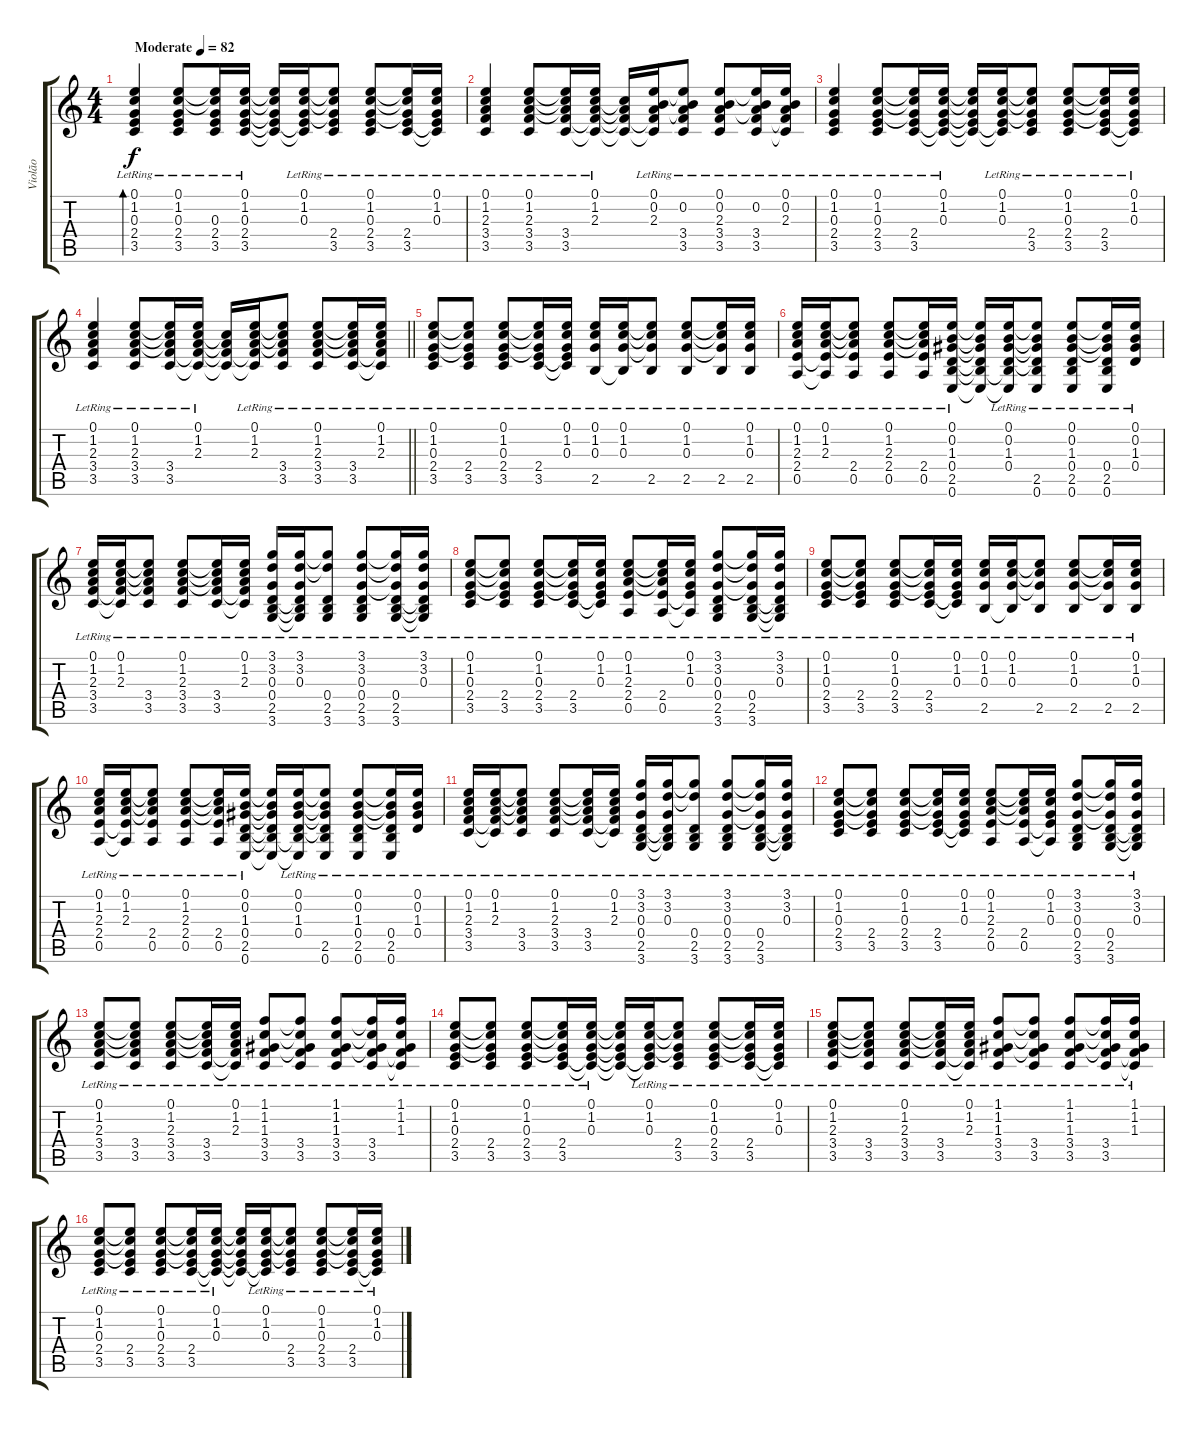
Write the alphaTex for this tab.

\track ("Violão" "Violão") {instrument acousticguitarsteel}
\staff {score tabs}
\tuning (E4 B3 G3 D3 A2 E2) {hide}
\ts (4 4)
\tempo (82 "Moderate")
\clef g2
\ks c
(0.1{lr} 1.2{lr} 0.3{lr} 2.4{lr} 3.5{lr}).4{bd 60 dy f instrument acousticguitarsteel} (0.1{lr} 1.2{lr} 0.3{lr} 2.4{lr} 3.5{lr}).8 (0.1{t} 1.2{t} 0.3 2.4{lr} 3.5{lr}).16 (0.1{lr} 1.2{lr} 0.3{lr} 2.4 3.5).16 (0.1{t} 1.2{t} 0.3{t} 2.4{t} 3.5{t}).16 (0.1{lr} 1.2{lr} 0.3{lr} 2.4{t} 3.5{t}).16 (0.1{t} 1.2{t} 0.3{t} 2.4{lr} 3.5{lr}).8 (0.1{lr} 1.2{lr} 0.3{lr} 2.4{lr} 3.5{lr}).8 (0.1{t} 1.2{t} 0.3{t} 2.4{lr} 3.5{lr}).16 (0.1{lr} 1.2{lr} 0.3{lr} 2.4{t} 3.5{t}).16 |
(0.1{lr} 1.2{lr} 2.3{lr} 3.4{lr} 3.5{lr}).4 (0.1{lr} 1.2{lr} 2.3{lr} 3.4{lr} 3.5{lr}).8 (0.1{t} 1.2{t} 2.3{t} 3.4{lr} 3.5{lr}).16 (0.1{lr} 1.2{lr} 2.3{lr} 3.4{t} 3.5{t}).16 (1.2{t} 2.3{t} 3.4{t} 3.5{t}).16 (0.1{lr} 0.2{lr} 2.3{lr} 3.4{t} 3.5{t}).16 (0.1{t} 0.2{lr} 2.3{t} 3.4{lr} 3.5{lr}).8 (0.1{lr} 0.2{lr} 2.3{lr} 3.4{lr} 3.5{lr}).8 (0.1{t} 0.2{lr} 2.3{t} 3.4{lr} 3.5{lr}).16 (0.1{lr} 0.2{lr} 2.3{lr} 3.4{t} 3.5{t}).16 |
(0.1{lr} 1.2{lr} 0.3{lr} 2.4{lr} 3.5{lr}).4 (0.1{lr} 1.2{lr} 0.3{lr} 2.4{lr} 3.5{lr}).8 (0.1{t} 1.2{t} 0.3{t} 2.4{lr} 3.5{lr}).16 (0.1{lr} 1.2{lr} 0.3{lr} 2.4{t} 3.5{t}).16 (0.1{t} 1.2{t} 0.3{t} 2.4{t} 3.5{t}).16 (0.1{lr} 1.2{lr} 0.3{lr} 2.4{t} 3.5{t}).16 (0.1{t} 1.2{t} 0.3{t} 2.4{lr} 3.5{lr}).8 (0.1{lr} 1.2{lr} 0.3{lr} 2.4{lr} 3.5{lr}).8 (0.1{t} 1.2{t} 0.3{t} 2.4{lr} 3.5{lr}).16 (0.1{lr} 1.2{lr} 0.3{lr} 2.4{t} 3.5{t}).16 |
\barLineRight lightlight
(0.1{lr} 1.2{lr} 2.3{lr} 3.4{lr} 3.5{lr}).4 (0.1{lr} 1.2{lr} 2.3{lr} 3.4{lr} 3.5{lr}).8 (0.1{t} 1.2{t} 2.3{t} 3.4{lr} 3.5{lr}).16 (0.1{lr} 1.2{lr} 2.3{lr} 3.4{t} 3.5{t}).16 (1.2{t} 2.3{t} 3.4{t} 3.5{t}).16 (0.1{lr} 1.2{lr} 2.3{lr} 3.4{t} 3.5{t}).16 (0.1{t} 1.2{t} 2.3{t} 3.4{lr} 3.5{lr}).8 (0.1{lr} 1.2{lr} 2.3{lr} 3.4{lr} 3.5{lr}).8 (0.1{t} 1.2{t} 2.3{t} 3.4{lr} 3.5{lr}).16 (0.1{lr} 1.2{lr} 2.3{lr} 3.4{t} 3.5{t}).16 |
(0.1{lr} 1.2{lr} 0.3{lr} 2.4{lr} 3.5{lr}).8 (0.1{t} 1.2{t} 0.3{t} 2.4{lr} 3.5{lr}).8 (0.1{lr} 1.2{lr} 0.3{lr} 2.4{lr} 3.5{lr}).8 (0.1{t} 1.2{t} 0.3{t} 2.4{lr} 3.5{lr}).16 (0.1{lr} 1.2{lr} 0.3{lr} 2.4{t} 3.5{t}).16 (0.1{lr} 1.2{lr} 0.3{lr} 2.5{lr}).16 (0.1{lr} 1.2{lr} 0.3{lr} 2.5{t}).16 (0.1{t} 1.2{t} 0.3{t} 2.5{lr}).8 (0.1{lr} 1.2{lr} 0.3{lr} 2.5{lr}).8 (0.1{t} 1.2{t} 0.3{t} 2.5{lr}).16 (0.1{lr} 1.2{lr} 0.3{lr} 2.5{lr}).16 |
(0.1{lr} 1.2{lr} 2.3{lr} 2.4{lr} 0.5{lr}).16 (0.1{lr} 1.2{lr} 2.3{lr} 2.4{t} 0.5{t}).16 (0.1{t} 1.2{t} 2.3{t} 2.4{lr} 0.5{lr}).8 (0.1{lr} 1.2{lr} 2.3{lr} 2.4{lr} 0.5{lr}).8 (0.1{t} 1.2{t} 2.3{t} 2.4{lr} 0.5{lr}).16 (0.1{lr} 0.2{lr} 1.3{lr} 0.4{lr} 2.5{lr} 0.6{lr}).16 (0.1{t} 0.2{t} 1.3{t} 0.4{t} 2.5{t} 0.6{t}).16 (0.1{lr} 0.2{lr} 1.3{lr} 0.4{lr} 2.5{t} 0.6{t}).16 (0.1{t} 0.2{t} 1.3{t} 0.4{t} 2.5{lr} 0.6{lr}).8 (0.1{lr} 0.2{lr} 1.3{lr} 0.4{lr} 2.5{lr} 0.6{lr}).8 (0.1{t} 0.2{t} 1.3{t} 0.4{lr} 2.5{lr} 0.6{lr}).16 (0.1{lr} 0.2{lr} 1.3{lr} 0.4{lr}).16 |
(0.1{lr} 1.2{lr} 2.3{lr} 3.4{lr} 3.5{lr}).16 (0.1{lr} 1.2{lr} 2.3{lr} 3.4{t} 3.5{t}).16 (0.1{t} 1.2{t} 2.3{t} 3.4{lr} 3.5{lr}).8 (0.1{lr} 1.2{lr} 2.3{lr} 3.4{lr} 3.5{lr}).8 (0.1{t} 1.2{t} 2.3{t} 3.4{lr} 3.5{lr}).16 (0.1{lr} 1.2{lr} 2.3{lr} 3.4{t} 3.5{t}).16 (3.1{lr} 3.2{lr} 0.3{lr} 0.4{lr} 2.5{lr} 3.6{lr}).16 (3.1{lr} 3.2{lr} 0.3{lr} 0.4{t} 2.5{t} 3.6{t}).16 (3.1{t} 3.2{t} 0.4{lr} 2.5{lr} 3.6{lr}).8 (3.1{lr} 3.2{lr} 0.3{lr} 0.4{lr} 2.5{lr} 3.6{lr}).8 (3.1{t} 3.2{t} 0.3{t} 0.4{lr} 2.5{lr} 3.6{lr}).16 (3.1{lr} 3.2{lr} 0.3{lr} 0.4{t} 2.5{t} 3.6{t}).16 |
(0.1{lr} 1.2{lr} 0.3{lr} 2.4{lr} 3.5{lr}).8 (0.1{t} 1.2{t} 0.3{t} 2.4{lr} 3.5{lr}).8 (0.1{lr} 1.2{lr} 0.3{lr} 2.4{lr} 3.5{lr}).8 (0.1{t} 1.2{t} 0.3{t} 2.4{lr} 3.5{lr}).16 (0.1{lr} 1.2{lr} 0.3{lr} 2.4{t} 3.5{t}).16 (0.1{lr} 1.2{lr} 2.3{lr} 2.4{lr} 0.5{lr}).8 (0.1{t} 1.2{t} 2.3{t} 2.4{lr} 0.5{lr}).16 (0.1{lr} 1.2{lr} 0.3{lr} 2.4{t} 0.5{t}).16 (3.1{lr} 3.2{lr} 0.3{lr} 0.4{lr} 2.5{lr} 3.6{lr}).8 (3.1{t} 3.2{t} 0.3{t} 0.4{lr} 2.5{lr} 3.6{lr}).16 (3.1{lr} 3.2{lr} 0.3{lr} 0.4{t} 2.5{t} 3.6{t}).16 |
(0.1{lr} 1.2{lr} 0.3{lr} 2.4{lr} 3.5{lr}).8 (0.1{t} 1.2{t} 0.3{t} 2.4{lr} 3.5{lr}).8 (0.1{lr} 1.2{lr} 0.3{lr} 2.4{lr} 3.5{lr}).8 (0.1{t} 1.2{t} 0.3{t} 2.4{lr} 3.5{lr}).16 (0.1{lr} 1.2{lr} 0.3{lr} 2.4{t} 3.5{t}).16 (0.1{lr} 1.2{lr} 0.3{lr} 2.5{lr}).16 (0.1{lr} 1.2{lr} 0.3{lr} 2.5{t}).16 (0.1{t} 1.2{t} 0.3{t} 2.5{lr}).8 (0.1{lr} 1.2{lr} 0.3{lr} 2.5{lr}).8 (0.1{t} 1.2{t} 0.3{t} 2.5{lr}).16 (0.1{lr} 1.2{lr} 0.3{lr} 2.5{lr}).16 |
(0.1{lr} 1.2{lr} 2.3{lr} 2.4{lr} 0.5{lr}).16 (0.1{lr} 1.2{lr} 2.3{lr} 2.4{t} 0.5{t}).16 (0.1{t} 1.2{t} 2.3{t} 2.4{lr} 0.5{lr}).8 (0.1{lr} 1.2{lr} 2.3{lr} 2.4{lr} 0.5{lr}).8 (0.1{t} 1.2{t} 2.3{t} 2.4{lr} 0.5{lr}).16 (0.1{lr} 0.2{lr} 1.3{lr} 0.4{lr} 2.5{lr} 0.6{lr}).16 (0.1{t} 0.2{t} 1.3{t} 0.4{t} 2.5{t} 0.6{t}).16 (0.1{lr} 0.2{lr} 1.3{lr} 0.4{lr} 2.5{t} 0.6{t}).16 (0.1{t} 0.2{t} 1.3{t} 0.4{t} 2.5{lr} 0.6{lr}).8 (0.1{lr} 0.2{lr} 1.3{lr} 0.4{lr} 2.5{lr} 0.6{lr}).8 (0.1{t} 0.2{t} 1.3{t} 0.4{lr} 2.5{lr} 0.6{lr}).16 (0.1{lr} 0.2{lr} 1.3{lr} 0.4{lr}).16 |
(0.1{lr} 1.2{lr} 2.3{lr} 3.4{lr} 3.5{lr}).16 (0.1{lr} 1.2{lr} 2.3{lr} 3.4{t} 3.5{t}).16 (0.1{t} 1.2{t} 2.3{t} 3.4{lr} 3.5{lr}).8 (0.1{lr} 1.2{lr} 2.3{lr} 3.4{lr} 3.5{lr}).8 (0.1{t} 1.2{t} 2.3{t} 3.4{lr} 3.5{lr}).16 (0.1{lr} 1.2{lr} 2.3{lr} 3.4{t} 3.5{t}).16 (3.1{lr} 3.2{lr} 0.3{lr} 0.4{lr} 2.5{lr} 3.6{lr}).16 (3.1{lr} 3.2{lr} 0.3{lr} 0.4{t} 2.5{t} 3.6{t}).16 (3.1{t} 3.2{t} 0.4{lr} 2.5{lr} 3.6{lr}).8 (3.1{lr} 3.2{lr} 0.3{lr} 0.4{lr} 2.5{lr} 3.6{lr}).8 (3.1{t} 3.2{t} 0.3{t} 0.4{lr} 2.5{lr} 3.6{lr}).16 (3.1{lr} 3.2{lr} 0.3{lr} 0.4{t} 2.5{t} 3.6{t}).16 |
(0.1{lr} 1.2{lr} 0.3{lr} 2.4{lr} 3.5{lr}).8 (0.1{t} 1.2{t} 0.3{t} 2.4{lr} 3.5{lr}).8 (0.1{lr} 1.2{lr} 0.3{lr} 2.4{lr} 3.5{lr}).8 (0.1{t} 1.2{t} 0.3{t} 2.4{lr} 3.5{lr}).16 (0.1{lr} 1.2{lr} 0.3{lr} 2.4{t} 3.5{t}).16 (0.1{lr} 1.2{lr} 2.3{lr} 2.4{lr} 0.5{lr}).8 (0.1{t} 1.2{t} 2.3{t} 2.4{lr} 0.5{lr}).16 (0.1{lr} 1.2{lr} 0.3{lr} 2.4{t} 0.5{t}).16 (3.1{lr} 3.2{lr} 0.3{lr} 0.4{lr} 2.5{lr} 3.6{lr}).8 (3.1{t} 3.2{t} 0.3{t} 0.4{lr} 2.5{lr} 3.6{lr}).16 (3.1{lr} 3.2{lr} 0.3{lr} 0.4{t} 2.5{t} 3.6{t}).16 |
(0.1{lr} 1.2{lr} 2.3{lr} 3.4{lr} 3.5{lr}).8 (0.1{t} 1.2{t} 2.3{t} 3.4{lr} 3.5{lr}).8 (0.1{lr} 1.2{lr} 2.3{lr} 3.4{lr} 3.5{lr}).8 (0.1{t} 1.2{t} 2.3{t} 3.4{lr} 3.5{lr}).16 (0.1{lr} 1.2{lr} 2.3{lr} 3.4{t} 3.5{t}).16 (1.1{lr} 1.2{lr} 1.3{lr} 3.4{lr} 3.5{lr}).8 (1.1{t} 1.2{t} 1.3{t} 3.4{lr} 3.5{lr}).8 (1.1{lr} 1.2{lr} 1.3{lr} 3.4{lr} 3.5{lr}).8 (1.1{t} 1.2{t} 1.3{t} 3.4{lr} 3.5{lr}).16 (1.1{lr} 1.2{lr} 1.3{lr} 3.4{t} 3.5{t}).16 |
(0.1{lr} 1.2{lr} 0.3{lr} 2.4{lr} 3.5{lr}).8 (0.1{t} 1.2{t} 0.3{t} 2.4{lr} 3.5{lr}).8 (0.1{lr} 1.2{lr} 0.3{lr} 2.4{lr} 3.5{lr}).8 (0.1{t} 1.2{t} 0.3{t} 2.4{lr} 3.5{lr}).16 (0.1{lr} 1.2{lr} 0.3{lr} 2.4{t} 3.5{t}).16 (0.1{t} 1.2{t} 0.3{t} 2.4{t} 3.5{t}).16 (0.1{lr} 1.2{lr} 0.3{lr} 2.4{t} 3.5{t}).16 (0.1{t} 1.2{t} 0.3{t} 2.4{lr} 3.5{lr}).8 (0.1{lr} 1.2{lr} 0.3{lr} 2.4{lr} 3.5{lr}).8 (0.1{t} 1.2{t} 0.3{t} 2.4{lr} 3.5{lr}).16 (0.1{lr} 1.2{lr} 0.3{lr} 2.4{t} 3.5{t}).16 |
(0.1{lr} 1.2{lr} 2.3{lr} 3.4{lr} 3.5{lr}).8 (0.1{t} 1.2{t} 2.3{t} 3.4{lr} 3.5{lr}).8 (0.1{lr} 1.2{lr} 2.3{lr} 3.4{lr} 3.5{lr}).8 (0.1{t} 1.2{t} 2.3{t} 3.4{lr} 3.5{lr}).16 (0.1{lr} 1.2{lr} 2.3{lr} 3.4{t} 3.5{t}).16 (1.1{lr} 1.2{lr} 1.3{lr} 3.4{lr} 3.5{lr}).8 (1.1{t} 1.2{t} 1.3{t} 3.4{lr} 3.5{lr}).8 (1.1{lr} 1.2{lr} 1.3{lr} 3.4{lr} 3.5{lr}).8 (1.1{t} 1.2{t} 1.3{t} 3.4{lr} 3.5{lr}).16 (1.1{lr} 1.2{lr} 1.3{lr} 3.4{t} 3.5{t}).16 |
(0.1{lr} 1.2{lr} 0.3{lr} 2.4{lr} 3.5{lr}).8 (0.1{t} 1.2{t} 0.3{t} 2.4{lr} 3.5{lr}).8 (0.1{lr} 1.2{lr} 0.3{lr} 2.4{lr} 3.5{lr}).8 (0.1{t} 1.2{t} 0.3{t} 2.4{lr} 3.5{lr}).16 (0.1{lr} 1.2{lr} 0.3{lr} 2.4{t} 3.5{t}).16 (0.1{t} 1.2{t} 0.3{t} 2.4{t} 3.5{t}).16 (0.1{lr} 1.2{lr} 0.3{lr} 2.4{t} 3.5{t}).16 (0.1{t} 1.2{t} 0.3{t} 2.4{lr} 3.5{lr}).8 (0.1{lr} 1.2{lr} 0.3{lr} 2.4{lr} 3.5{lr}).8 (0.1{t} 1.2{t} 0.3{t} 2.4{lr} 3.5{lr}).16 (0.1{lr} 1.2{lr} 0.3{lr} 2.4{t} 3.5{t}).16
